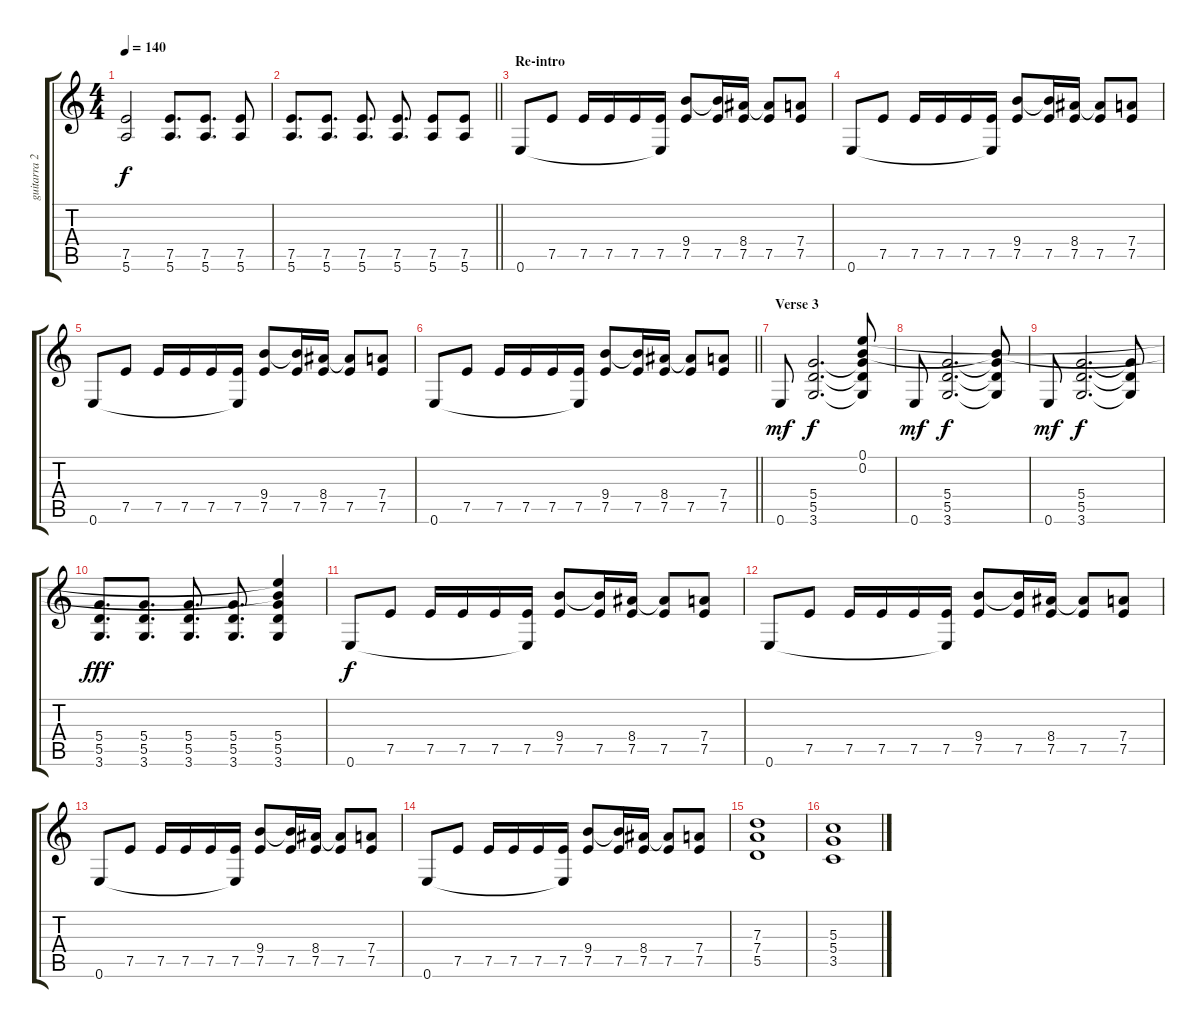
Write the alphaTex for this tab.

\track ("guitarra 2" "guitarra 2") {instrument overdrivenguitar}
\staff {score tabs}
\tuning (E4 B3 G3 D3 A2 E2) {hide}
\ts (4 4)
\tempo 140
\clef g2
\ks c
(7.5 5.6).2{dy f} (7.5 5.6).8{d} (7.5 5.6).8{d} (7.5 5.6).8 |
\barLineRight lightlight
(7.5 5.6).8{d} (7.5 5.6).8{d} (7.5 5.6).8{d} (7.5 5.6).8{d} (7.5 5.6).8 (7.5 5.6).8 |
\section ("" "Re-intro")
0.6.8 7.5.8 7.5.16 7.5.16 7.5.16 (7.5 0.6{t}).16 (9.4 7.5).8 (9.4{t} 7.5).16 (8.4 7.5).16 (8.4{t} 7.5).8 (7.4 7.5).8 |
0.6.8 7.5.8 7.5.16 7.5.16 7.5.16 (7.5 0.6{t}).16 (9.4 7.5).8 (9.4{t} 7.5).16 (8.4 7.5).16 (8.4{t} 7.5).8 (7.4 7.5).8 |
0.6.8 7.5.8 7.5.16 7.5.16 7.5.16 (7.5 0.6{t}).16 (9.4 7.5).8 (9.4{t} 7.5).16 (8.4 7.5).16 (8.4{t} 7.5).8 (7.4 7.5).8 |
\barLineRight lightlight
0.6.8 7.5.8 7.5.16 7.5.16 7.5.16 (7.5 0.6{t}).16 (9.4 7.5).8 (9.4{t} 7.5).16 (8.4 7.5).16 (8.4{t} 7.5).8 (7.4 7.5).8 |
\section ("" "Verse 3")
0.6.8{dy mf} (5.4 5.5 3.6).2{d dy f} (0.1 0.2 5.4{t} 5.5{t} 3.6{t}).8 |
0.6.8{dy mf} (5.4 5.5 3.6).2{d dy f} (0.2{t} 5.4{t} 5.5{t} 3.6{t}).8 |
0.6.8{dy mf} (5.4 5.5 3.6).2{d dy f} (5.4{t} 5.5{t} 3.6{t}).8 |
(5.4 5.5 3.6).8{d dy fff} (5.4 5.5 3.6).8{d} (5.4 5.5 3.6).8{d} (5.4 5.5 3.6).8{d} (0.1{t} 0.2{t} 5.4 5.5 3.6).4 |
0.6.8{dy f} 7.5.8 7.5.16 7.5.16 7.5.16 (7.5 0.6{t}).16 (9.4 7.5).8 (9.4{t} 7.5).16 (8.4 7.5).16 (8.4{t} 7.5).8 (7.4 7.5).8 |
0.6.8 7.5.8 7.5.16 7.5.16 7.5.16 (7.5 0.6{t}).16 (9.4 7.5).8 (9.4{t} 7.5).16 (8.4 7.5).16 (8.4{t} 7.5).8 (7.4 7.5).8 |
0.6.8 7.5.8 7.5.16 7.5.16 7.5.16 (7.5 0.6{t}).16 (9.4 7.5).8 (9.4{t} 7.5).16 (8.4 7.5).16 (8.4{t} 7.5).8 (7.4 7.5).8 |
0.6.8 7.5.8 7.5.16 7.5.16 7.5.16 (7.5 0.6{t}).16 (9.4 7.5).8 (9.4{t} 7.5).16 (8.4 7.5).16 (8.4{t} 7.5).8 (7.4 7.5).8 |
(7.3 7.4 5.5).1 |
(5.3 5.4 3.5).1
